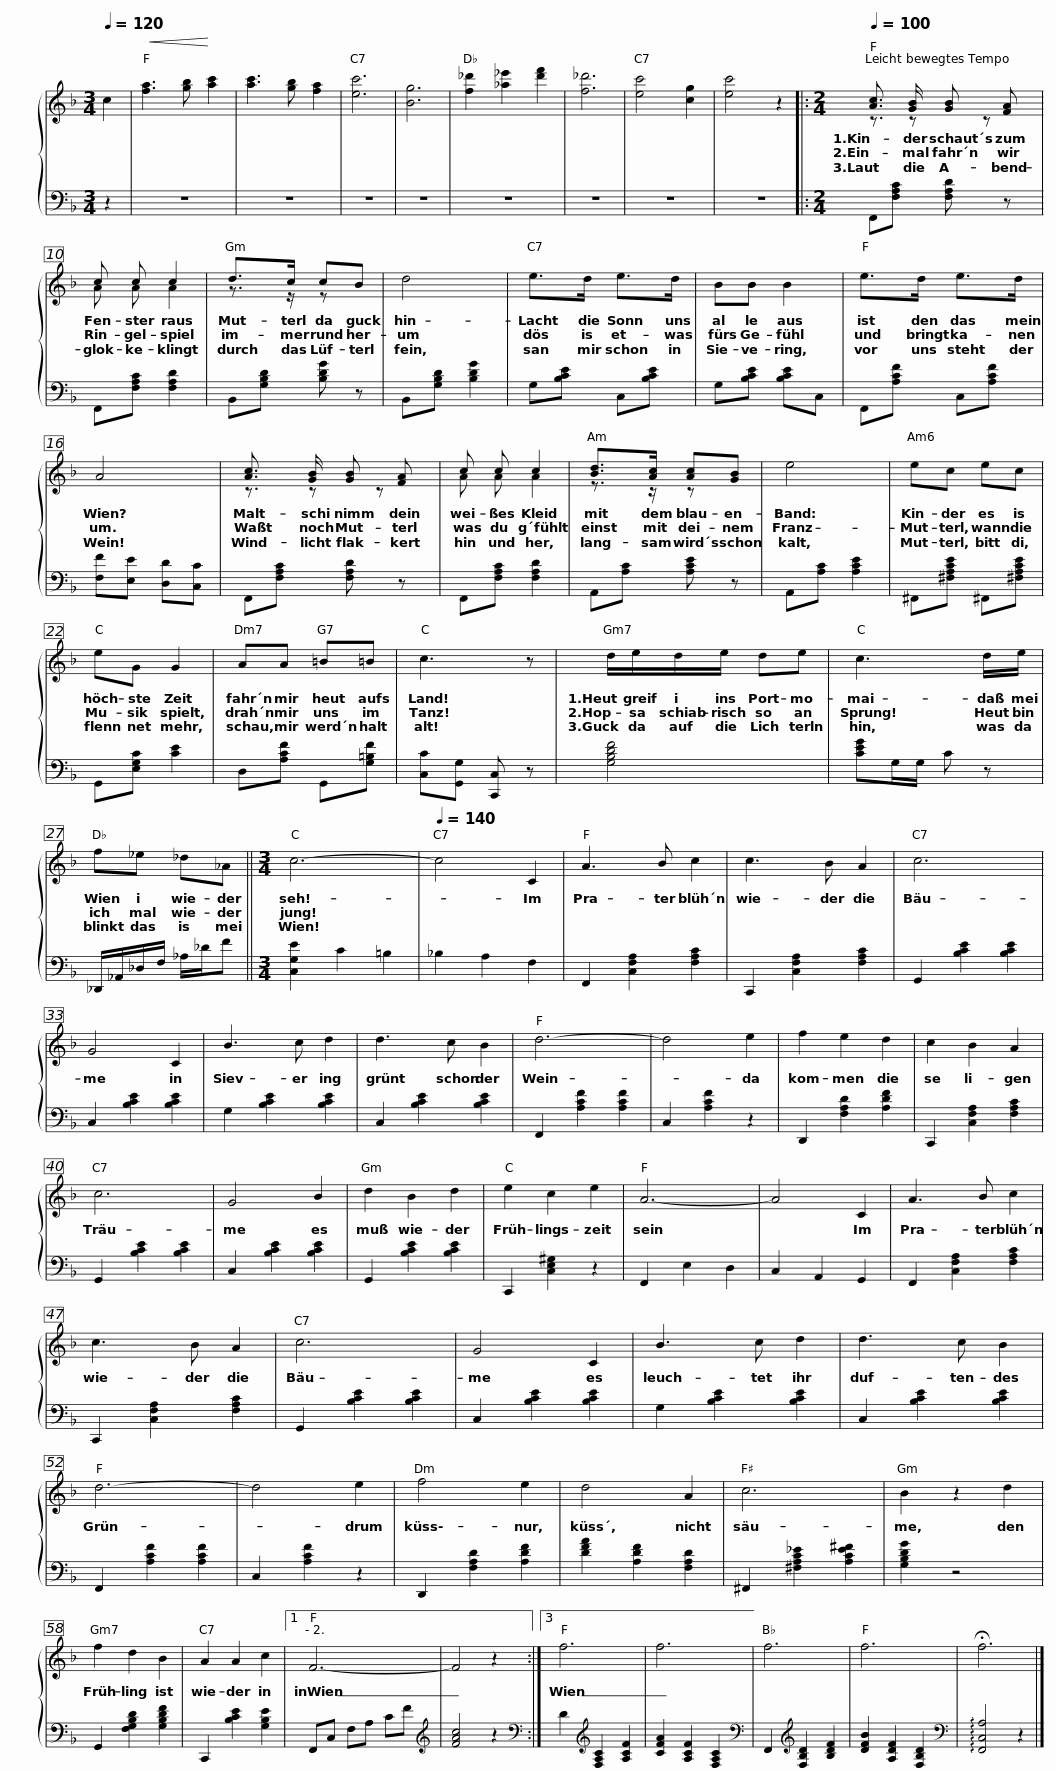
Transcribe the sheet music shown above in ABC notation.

X:1
%%score { ( 1 3 ) | 2 }
L:1/8
Q:1/4=120
M:3/4
I:linebreak $
K:F
V:1 treble
V:3 treble
V:2 bass
V:1
 c2 |!<(! [fa]3 [gb]!<)! [ac']2 | [ac']3 [gb] [fa]2 | [ec']6 | [Bg]6 | %5
 [f_d'-]2 [_a_e']2 [d'f']2 | [f_d']6 | [ec'-]4 [cg]2 | [ec']4 z2 |:[M:2/4][Q:1/4=100] [Ac]3/2 [GB]/ [GB] [FA] | %10
 c c c2 | d>c cB | d4 | e>d e>d | BB B2 | %15
 e>d e>d | A4 | [Ac]3/2 [GB]/ [GB] [FA] |$ c c c2 | [Bd]>[Ac] [Ac][GB] | %20
 e4 | ec ec | eG G2 | AA =B=B | c3 z | %25
 d/e/d/e/ de | c3 d/e/ | f_e _d_A ||[M:3/4] c6- |[Q:1/4=140] c4 C2 | %30
 A3 B c2 | c3 B A2 |$ c6 | G4 C2 | B3 c d2 | %35
 d3 c B2 | d6- | d4 e2 | f2 e2 d2 | c2 B2 A2 | %40
 c6 | G4 B2 | d2 B2 d2 | e2 c2 e2 | A6- | %45
 A4 C2 | A3 B c2 | c3 B A2 | c6 | G4 C2 | %50
 B3 c d2 | d3 c B2 |$ d6- | d4 e2 | f4 e2 | %55
 d4 A2 | c6 | B2 z2 d2 | f2 d2 B2 | A2 A2 c2 |1 %60
 F6- | F4 z2 :|3 f6 | f6 | f6 | %65
 f6 | !fermata!f6 |] %67
V:2
 z2 | z6 | z6 | z6 | z6 | %5
 z6 | z6 | z6 | z6 |:[M:2/4] F,,[F,A,C] [F,A,D] z | %10
 F,,[F,A,C] [F,A,D]2 | B,,[G,B,D] [B,DG] z | B,,[G,B,D] [B,DG]2 | G,[B,CE] C,[B,CE] | G,[B,CE] [B,CE]C, | %15
 F,,[A,CF] C,[A,CF] | [F,F][E,E] [D,D][C,C] | F,,[F,A,C] [F,A,D] z |$ F,,[F,A,C] [F,A,D]2 | A,,[A,C] [A,CE] z | %20
 A,,[A,C] [A,CE]2 | ^F,,[^F,A,CE] ^F,,[^F,A,CE] | G,,[E,G,C] [CE]2 | D,[A,CF] G,,[G,=B,F] | [C,C][G,,G,] [C,,C,] z | %25
 [G,B,DF]4 | [CEG]G,/G,/ C z | _D,,/_A,,/_D,/F,/ _A,/_D/F ||[M:3/4] [C,G,E]2 C2 =B,2 | _B,2 A,2 F,2 | %30
 F,,2 [C,F,A,]2 [F,A,C]2 | C,,2 [C,F,A,]2 [F,A,C]2 |$ G,,2 [B,CE]2 [B,CE]2 | C,2 [B,CE]2 [B,CE]2 | G,2 [B,CE]2 [B,CE]2 | %35
 C,2 [B,CE]2 [B,CE]2 | F,,2 [A,CF]2 [A,CF]2 | C,2 [A,CF]2 z2 | D,,2 [F,A,D]2 [A,DF]2 | C,,2 [C,F,A,]2 [F,A,C]2 | %40
 G,,2 [B,CE]2 [B,CE]2 | C,2 [B,CE]2 [B,CE]2 | G,,2 [B,CE]2 [B,CE]2 | C,,2 [C,E,^G,]2 z2 | F,,2 E,2 D,2 | %45
 C,2 A,,2 G,,2 | F,,2 [C,F,A,]2 [F,A,C]2 | C,,2 [C,F,A,]2 [F,A,C]2 | G,,2 [B,CE]2 [B,CE]2 | C,2 [B,CE]2 [B,CE]2 | %50
 G,2 [B,CE]2 [B,CE]2 | C,2 [B,CE]2 [B,CE]2 |$ F,,2 [A,CF]2 [A,CF]2 | C,2 [A,CF]2 z2 | D,,2 [F,A,D]2 [A,DF]2 | %55
 [DFA]2 [A,DF]2 [F,A,D]2 | ^F,,2 [^F,A,C_E]2 [A,CE^F]2 | [G,B,DG]2 z4 | G,,2 [F,G,B,D]2 [G,B,DF]2 | C,,2 [B,CE]2 [G,B,E]2 |1 %60
 F,,C, F,A, CF |[K:treble] [FAc]4 z2 :|3[K:bass] D2[K:treble] [F,A,C]2 [A,CF]2 | [CFA]2 [A,CF]2 [F,A,C]2 |[K:bass] F,,2[K:treble] [F,B,D]2 [B,DF]2 | %65
 [DFB]2 [A,DF]2 [F,B,D]2 |[K:bass] !arpeggio![F,,C,A,]4 z2 |] %67
V:3
 x2 | x6 | x6 | x6 | x6 | %5
 x6 | x6 | x6 | x6 |:[M:2/4] z3/2 z z x/ | %10
 A A A2 | z3/2 z/ z x | x4 | x4 | x4 | %15
 x4 | x4 | z3/2 z z x/ |$ A A A2 | z3/2 z/ z x | %20
 x4 | x4 | x4 | x4 | x4 | %25
 x4 | x4 | x4 ||[M:3/4] x6 | x6 | %30
 x6 | x6 |$ x6 | x6 | x6 | %35
 x6 | x6 | x6 | x6 | x6 | %40
 x6 | x6 | x6 | x6 | x6 | %45
 x6 | x6 | x6 | x6 | x6 | %50
 x6 | x6 |$ x6 | x6 | x6 | %55
 x6 | x6 | x6 | x6 | x6 |1 %60
 x6 | x6 :|3 x6 | x6 | x6 | %65
 x6 | x6 |] %67
